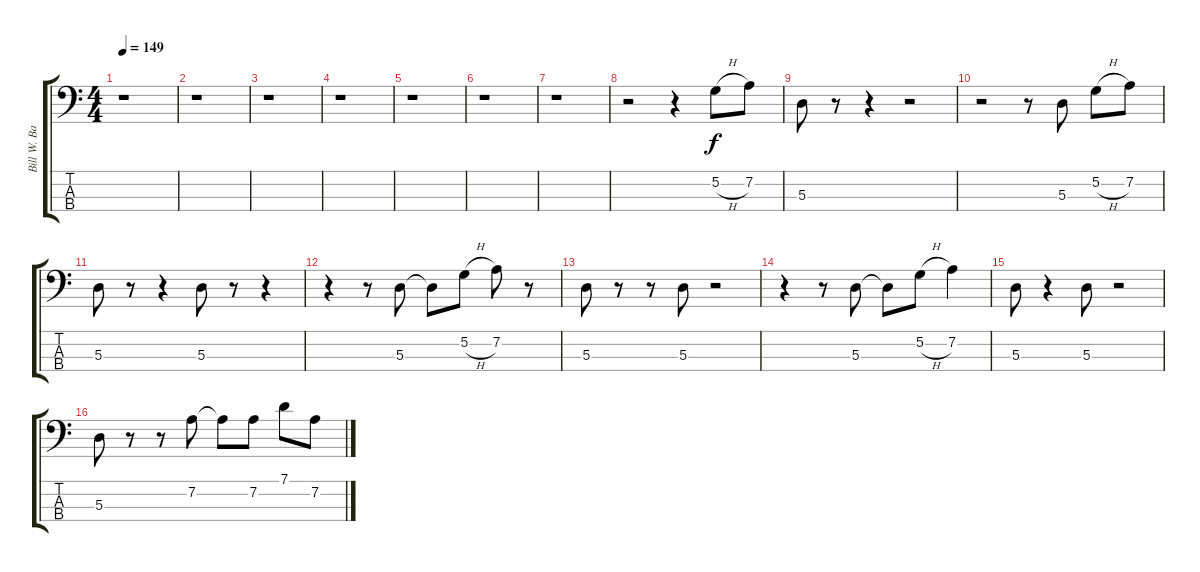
\track ("Bill W. Bass" "Bill W. Ba") {instrument electricbassfinger}
\staff {score tabs}
\tuning (G2 D2 A1 E1) {hide}
\ts (4 4)
\tempo 149
\clef f4
\ks c
r.1{dy f} |
r.1 |
r.1 |
r.1 |
r.1 |
r.1 |
r.1 |
r.2 r.4 5.2{h}.8 7.2.8 |
5.3.8 r.8 r.4 r.2 |
r.2 r.8 5.3.8 5.2{h}.8 7.2.8 |
5.3.8 r.8 r.4 5.3.8 r.8 r.4 |
r.4 r.8 5.3.8 5.3{t}.8 5.2{h}.8 7.2.8 r.8 |
5.3.8 r.8 r.8 5.3.8 r.2 |
r.4 r.8 5.3.8 5.3{t}.8 5.2{h}.8 7.2.4 |
5.3.8 r.4 5.3.8 r.2 |
5.3.8 r.8 r.8 7.2.8 7.2{t}.8 7.2.8 7.1.8 7.2.8
